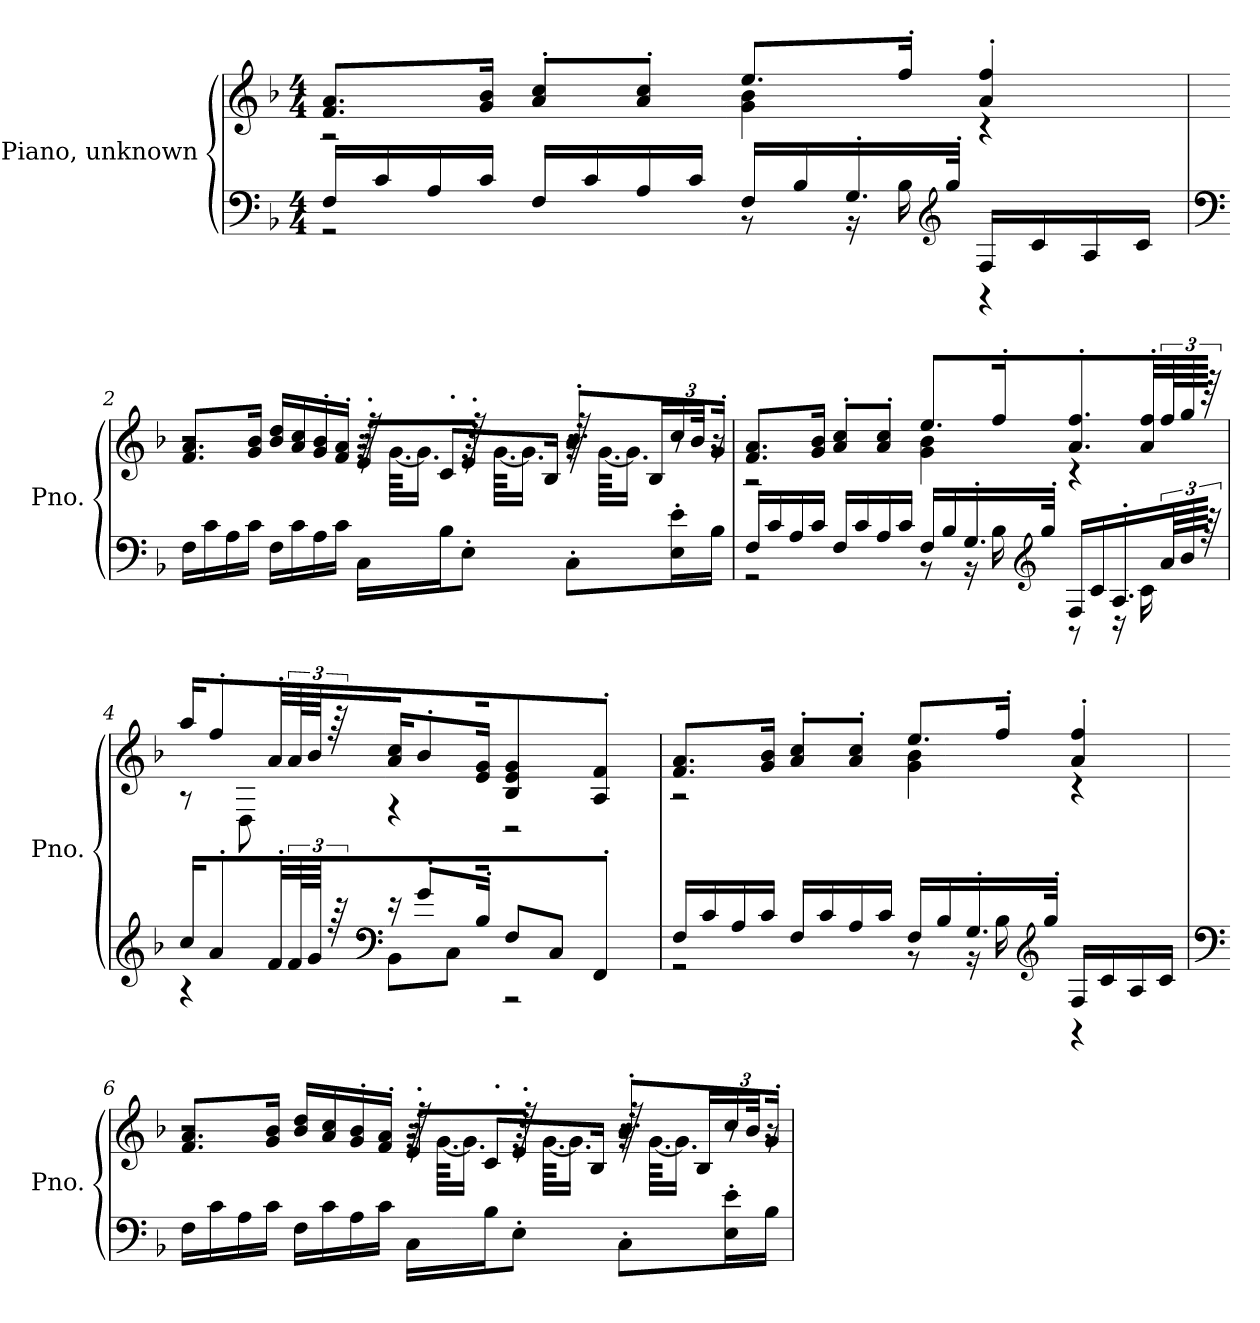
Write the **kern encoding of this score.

**kern	**kern
*part1	*part1
*staff2	*staff1
*I"Piano, unknown	*
*I'Pno.	*
*clefF4	*clefG2
*k[b-]	*k[b-]
*M4/4	*M4/4
*MM120	*MM120
=1	=1
*^	*^
16F/LL	2r	8.f/ 8.a/L	2r
16c/	.	.	.
16A/	.	.	.
16c/JJ	.	16g/ 16b-/Jk	.
16F/LL	.	8a/' 8cc/'L	.
16c/	.	.	.
16A/	.	8a/' 8cc/'J	.
16c/JJ	.	.	.
16F/LL	8r	8.ee/L	4g\ 4b-\
16B-/	.	.	.
16.G'/	16r	.	.
.	16B-\	16ff'/Jk	.
*clefG2	*	*	*
32gg'/JJk	.	.	.
16F/LL	4r	4a/' 4ff/'	4r
16c/	.	.	.
16A/	.	.	.
16c/JJ	.	.	.
*v	*v	*	*
*	*v	*v
!!LO:LB:g=z
=2	=2
*clefF4	*
*	*^
*	*	*^
16F\LL	8.f/ 8.a/L	2r	2r
16c\	.	.	.
16A\	.	.	.
16c\JJ	16g/ 16b-/Jk	.	.
16F\LL	16b-/ 16dd/LL	.	.
16c\	16a/ 16cc/	.	.
16A\	16g/' 16b-/'	.	.
16c\JJ	16f/' 16a/'JJ	.	.
16C\LL	16r	128r	8e'/L
.	.	[64.g\KKLL	.
.	.	16.g\JJ]	.
16B-\J	8c'/L	.	.
8E'\J	.	128r	8e'/J
.	.	[64.g\KKLL	.
.	.	16.g\JJ]	.
.	16B-/Jk	.	.
8C'\L	16r	128r	8.b-'/L
.	.	[64.g\KKLL	.
.	.	16.g\JJ]	.
.	16B-/LL	.	.
*	*Xbrackettup	*	*
16E\' 16e\'L	24cc/	8r	.
.	48b-/JJk	.	.
16B-\JJ	16r	.	16g'/Jk
*	*	*v	*v
!!LO:LB:g=z
=3	=3	=3
*^	*	*
16F/LL	2r	8.f/ 8.a/L	2r
16c/	.	.	.
16A/	.	.	.
16c/JJ	.	16g/ 16b-/Jk	.
16F/LL	.	8a/' 8cc/'L	.
16c/	.	.	.
16A/	.	8a/' 8cc/'J	.
16c/JJ	.	.	.
16F/LL	8r	8.ee/L	4g\ 4b-\
16B-/	.	.	.
16.G'/	16r	.	.
.	16B-\	16ff'/K	.
*clefG2	*	*	*
32gg'/JJk	.	.	.
16F/LL	8r	8.a/' 8.ff/'	4r
16c/	.	.	.
16.A'/	16r	.	.
.	16c\	32a/' 32ff/'LL	.
*	*	*brackettup	*
96a/LL	.	96ff/L	.
96b-/JJJJ	.	96gg/JJJJ	.
96r	.	96r	.
=4	=4	=4	=4
16cc/KL	4r	16aa/KL	8r
8a'/	.	8ff'/	.
.	.	.	8D\
32f'/LL	.	32a'/LL	.
96f/L	.	96a/L	.
96g/JJJJ	.	96b-/JJJJ	.
96r	.	96r	.
*clefF4	*	*	*
16r	8BB-\L	16a/ 16cc/KL	4r
8g'/L	.	8b-'/	.
.	8C\J	.	.
16B-'/Jk	.	16e/ 16g/Jk	.
8F/L	2r	4B-/ 4e/ 4g/	2r
8C/J	.	.	.
4FF'/	.	4A/' 4f/'	.
!!LO:LB:g=z	!!
=5	=5	=5	=5
16F/LL	2r	8.f/ 8.a/L	2r
16c/	.	.	.
16A/	.	.	.
16c/JJ	.	16g/ 16b-/Jk	.
16F/LL	.	8a/' 8cc/'L	.
16c/	.	.	.
16A/	.	8a/' 8cc/'J	.
16c/JJ	.	.	.
16F/LL	8r	8.ee/L	4g\ 4b-\
16B-/	.	.	.
16.G'/	16r	.	.
.	16B-\	16ff'/Jk	.
*clefG2	*	*	*
32gg'/JJk	.	.	.
16F/LL	4r	4a/' 4ff/'	4r
16c/	.	.	.
16A/	.	.	.
16c/JJ	.	.	.
*v	*v	*	*
*	*v	*v
!!LO:LB:g=z
=6	=6
*clefF4	*
*	*^
*	*	*^
16F\LL	8.f/ 8.a/L	2r	2r
16c\	.	.	.
16A\	.	.	.
16c\JJ	16g/ 16b-/Jk	.	.
16F\LL	16b-/ 16dd/LL	.	.
16c\	16a/ 16cc/	.	.
16A\	16g/' 16b-/'	.	.
16c\JJ	16f/' 16a/'JJ	.	.
16C\LL	16r	128r	8e'/L
.	.	[64.g\KKLL	.
.	.	16.g\JJ]	.
16B-\J	8c'/L	.	.
8E'\J	.	128r	8e'/J
.	.	[64.g\KKLL	.
.	.	16.g\JJ]	.
.	16B-/Jk	.	.
8C'\L	16r	128r	8.b-'/L
.	.	[64.g\KKLL	.
.	.	16.g\JJ]	.
.	16B-/LL	.	.
*	*Xbrackettup	*	*
16E\' 16e\'L	24cc/	8r	.
.	48b-/JJk	.	.
16B-\JJ	16r	.	16g'/Jk
*	*v	*v	*v
=	=
*-	*-
